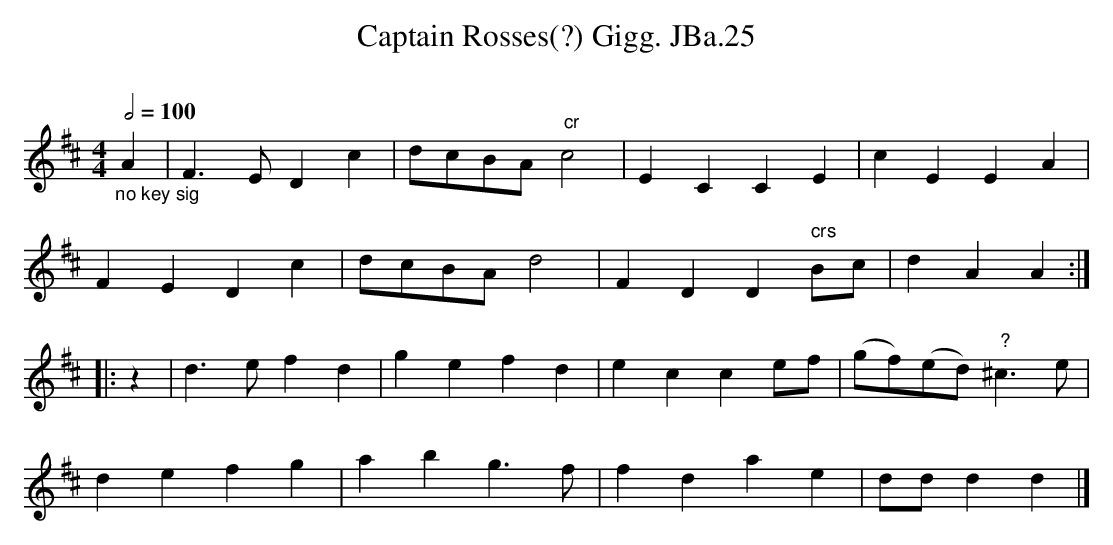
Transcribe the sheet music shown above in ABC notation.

X:1
T:Captain Rosses(?) Gigg. JBa.25
M:4/4
L:1/4
Q:1/2=100
O:
K:D major
"_no key sig"A|F>EDc|d/c/B/A/ " cr"c2|ECCE|cEEA|
FEDc|d/c/B/A/ d2|FDD" crs"B/c/|dAA:|
|:z|d>efd|gefd|ecc e/f/|(g/f/)(e/d/) " ?"^c>e|
defg|abg>f|fdae|d/d/ dd|]
